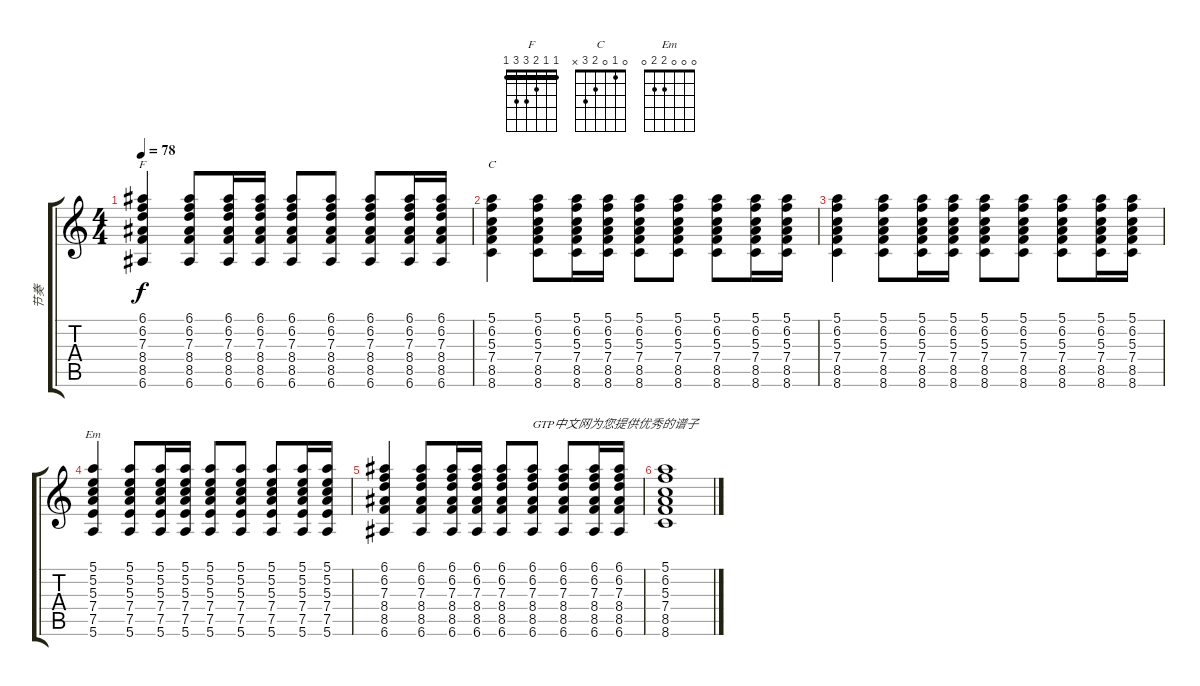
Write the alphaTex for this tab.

\track ("节奏" "节奏") {instrument acousticguitarsteel}
\staff {score tabs}
\tuning (E4 B3 G3 D3 A2 E2) {hide}
\chord ("F" 1 1 2 3 3 1) {barre 1}
\chord ("C" 0 1 0 2 3 x)
\chord ("Em" 0 0 0 2 2 0)
\ts (4 4)
\tempo 78
\clef g2
\ks c
(6.1 6.2 7.3 8.4 8.5 6.6).4{ch "F" dy f} (6.1 6.2 7.3 8.4 8.5 6.6).8 (6.1 6.2 7.3 8.4 8.5 6.6).16 (6.1 6.2 7.3 8.4 8.5 6.6).16 (6.1 6.2 7.3 8.4 8.5 6.6).8 (6.1 6.2 7.3 8.4 8.5 6.6).8 (6.1 6.2 7.3 8.4 8.5 6.6).8 (6.1 6.2 7.3 8.4 8.5 6.6).16 (6.1 6.2 7.3 8.4 8.5 6.6).16 |
(5.1 6.2 5.3 7.4 8.5 8.6).4{ch "C"} (5.1 6.2 5.3 7.4 8.5 8.6).8 (5.1 6.2 5.3 7.4 8.5 8.6).16 (5.1 6.2 5.3 7.4 8.5 8.6).16 (5.1 6.2 5.3 7.4 8.5 8.6).8 (5.1 6.2 5.3 7.4 8.5 8.6).8 (5.1 6.2 5.3 7.4 8.5 8.6).8 (5.1 6.2 5.3 7.4 8.5 8.6).16 (5.1 6.2 5.3 7.4 8.5 8.6).16 |
(5.1 6.2 5.3 7.4 8.5 8.6).4 (5.1 6.2 5.3 7.4 8.5 8.6).8 (5.1 6.2 5.3 7.4 8.5 8.6).16 (5.1 6.2 5.3 7.4 8.5 8.6).16 (5.1 6.2 5.3 7.4 8.5 8.6).8 (5.1 6.2 5.3 7.4 8.5 8.6).8 (5.1 6.2 5.3 7.4 8.5 8.6).8 (5.1 6.2 5.3 7.4 8.5 8.6).16 (5.1 6.2 5.3 7.4 8.5 8.6).16 |
(5.1 5.2 5.3 7.4 7.5 5.6).4{ch "Em"} (5.1 5.2 5.3 7.4 7.5 5.6).8 (5.1 5.2 5.3 7.4 7.5 5.6).16 (5.1 5.2 5.3 7.4 7.5 5.6).16 (5.1 5.2 5.3 7.4 7.5 5.6).8 (5.1 5.2 5.3 7.4 7.5 5.6).8 (5.1 5.2 5.3 7.4 7.5 5.6).8 (5.1 5.2 5.3 7.4 7.5 5.6).16 (5.1 5.2 5.3 7.4 7.5 5.6).16 |
(6.1 6.2 7.3 8.4 8.5 6.6).4 (6.1 6.2 7.3 8.4 8.5 6.6).8 (6.1 6.2 7.3 8.4 8.5 6.6).16 (6.1 6.2 7.3 8.4 8.5 6.6).16 (6.1 6.2 7.3 8.4 8.5 6.6).8 (6.1 6.2 7.3 8.4 8.5 6.6).8{txt "GTP中文网为您提供优秀的谱子"} (6.1 6.2 7.3 8.4 8.5 6.6).8 (6.1 6.2 7.3 8.4 8.5 6.6).16 (6.1 6.2 7.3 8.4 8.5 6.6).16 |
(5.1 6.2 5.3 7.4 8.5 8.6).1
